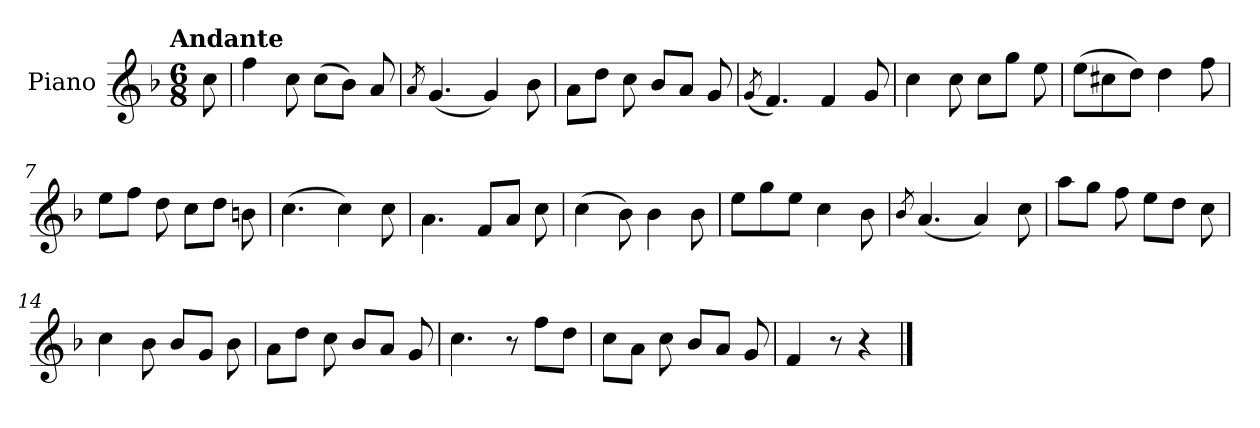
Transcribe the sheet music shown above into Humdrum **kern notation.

**kern
*part1
*staff1
*I"Piano
*I'Pno.
*clefG2
*k[b-]
!!LO:TX:omd:t=Andante
*M6/8
*MM92
=
8cc\
=1
4ff\
8cc\
(>8cc\L
8b-\J)
8a/
=2
8qa/
(<4.g/
4g/)
8b-\
=3
8a\L
8dd\J
8cc\
8b-/L
8a/J
8g/
=4
(<8qg/
4.f/)
4f/
8g/
!!LO:LB:g=z
=5
4cc\
8cc\
8cc\L
8gg\J
8ee\
=6
(>8ee\L
8cc#X\
8dd\J)
4dd\
8ff\
=7
8ee\L
8ff\J
8dd\
8cc\L
8dd\J
8bn\
=8
(>4.cc\
4cc\)
8cc\
=9
4.a\
8f/L
8a/J
8cc\
!!LO:LB:g=z
=10
(>4cc\
8b-\)
4b-\
8b-\
=11
8ee\L
8gg\
8ee\J
4cc\
8b-\
=12
8qb-/
(<4.a/
4a/)
8cc\
=13
8aa\L
8gg\J
8ff\
8ee\L
8dd\J
8cc\
=14
4cc\
8b-\
8b-/L
8g/J
8b-\
!!LO:LB:g=z
=15
8a\L
8dd\J
8cc\
8b-/L
8a/J
8g/
=16
4.cc\
8r
8ff\L
8dd\J
=17
8cc\L
8a\J
8cc\
8b-/L
8a/J
8g/
=18
4f/
8r
4r
==
*-
